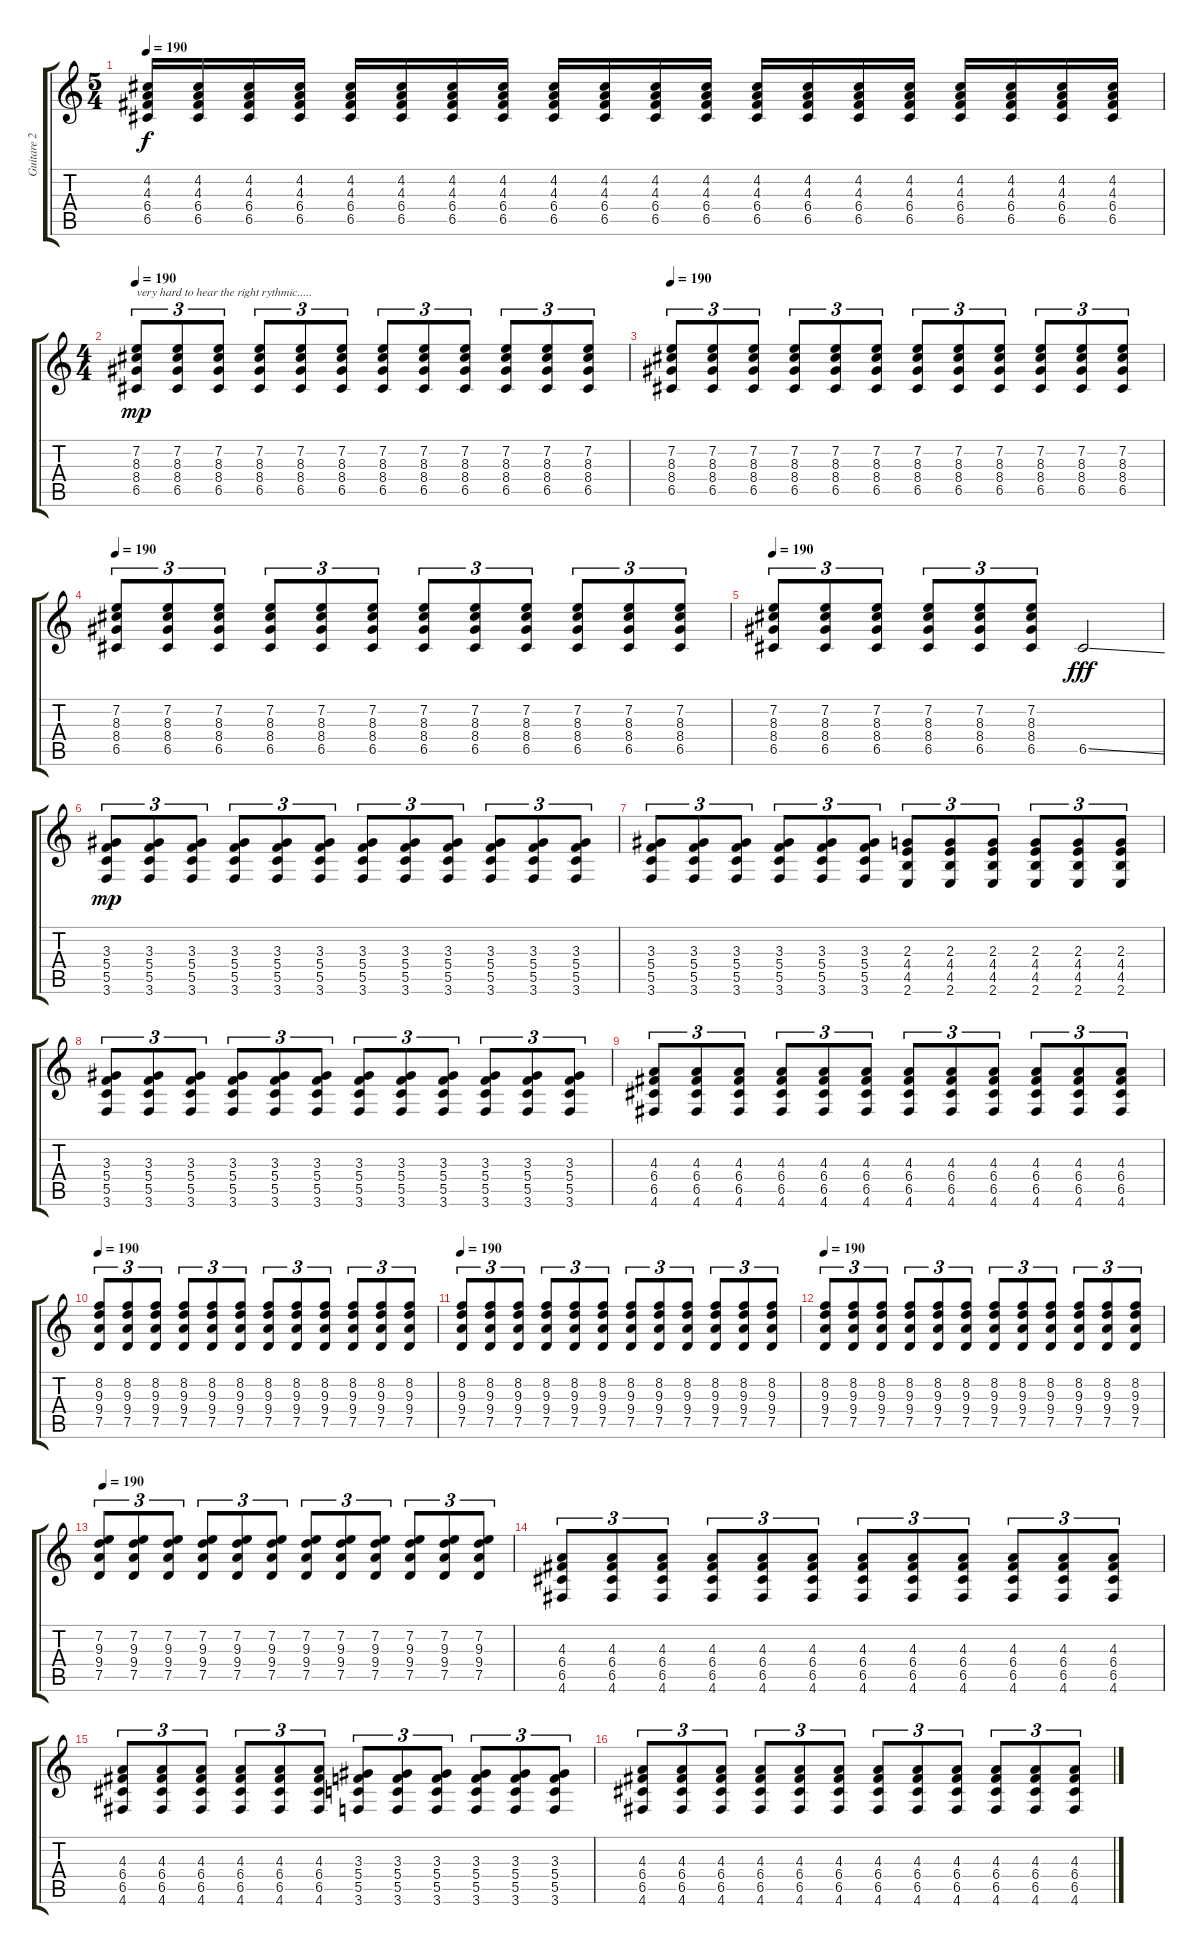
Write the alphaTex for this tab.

\track ("Guitare 2" "Guitare 2") {instrument overdrivenguitar}
\staff {score tabs}
\tuning (D4 A3 F3 C3 G2 D2) {hide}
\ts (5 4)
\tempo 190
\clef g2
\ks c
(4.2 4.3 6.4 6.5).16{dy f} (4.2 4.3 6.4 6.5).16 (4.2 4.3 6.4 6.5).16 (4.2 4.3 6.4 6.5).16 (4.2 4.3 6.4 6.5).16 (4.2 4.3 6.4 6.5).16 (4.2 4.3 6.4 6.5).16 (4.2 4.3 6.4 6.5).16 (4.2 4.3 6.4 6.5).16 (4.2 4.3 6.4 6.5).16 (4.2 4.3 6.4 6.5).16 (4.2 4.3 6.4 6.5).16 (4.2 4.3 6.4 6.5).16 (4.2 4.3 6.4 6.5).16 (4.2 4.3 6.4 6.5).16 (4.2 4.3 6.4 6.5).16 (4.2 4.3 6.4 6.5).16 (4.2 4.3 6.4 6.5).16 (4.2 4.3 6.4 6.5).16 (4.2 4.3 6.4 6.5).16 |
\ts (4 4)
\tempo 190
(7.2 8.3 8.4 6.5).8{tu (3 2) txt "very hard to hear the right rythmic....." dy mp volume 12 balance 16} (7.2 8.3 8.4 6.5).8{tu (3 2)} (7.2 8.3 8.4 6.5).8{tu (3 2)} (7.2 8.3 8.4 6.5).8{tu (3 2)} (7.2 8.3 8.4 6.5).8{tu (3 2)} (7.2 8.3 8.4 6.5).8{tu (3 2)} (7.2 8.3 8.4 6.5).8{tu (3 2)} (7.2 8.3 8.4 6.5).8{tu (3 2)} (7.2 8.3 8.4 6.5).8{tu (3 2)} (7.2 8.3 8.4 6.5).8{tu (3 2)} (7.2 8.3 8.4 6.5).8{tu (3 2)} (7.2 8.3 8.4 6.5).8{tu (3 2)} |
\tempo 190
(7.2 8.3 8.4 6.5).8{tu (3 2)} (7.2 8.3 8.4 6.5).8{tu (3 2)} (7.2 8.3 8.4 6.5).8{tu (3 2)} (7.2 8.3 8.4 6.5).8{tu (3 2)} (7.2 8.3 8.4 6.5).8{tu (3 2)} (7.2 8.3 8.4 6.5).8{tu (3 2)} (7.2 8.3 8.4 6.5).8{tu (3 2)} (7.2 8.3 8.4 6.5).8{tu (3 2)} (7.2 8.3 8.4 6.5).8{tu (3 2)} (7.2 8.3 8.4 6.5).8{tu (3 2)} (7.2 8.3 8.4 6.5).8{tu (3 2)} (7.2 8.3 8.4 6.5).8{tu (3 2)} |
\tempo 190
(7.2 8.3 8.4 6.5).8{tu (3 2)} (7.2 8.3 8.4 6.5).8{tu (3 2)} (7.2 8.3 8.4 6.5).8{tu (3 2)} (7.2 8.3 8.4 6.5).8{tu (3 2)} (7.2 8.3 8.4 6.5).8{tu (3 2)} (7.2 8.3 8.4 6.5).8{tu (3 2)} (7.2 8.3 8.4 6.5).8{tu (3 2)} (7.2 8.3 8.4 6.5).8{tu (3 2)} (7.2 8.3 8.4 6.5).8{tu (3 2)} (7.2 8.3 8.4 6.5).8{tu (3 2)} (7.2 8.3 8.4 6.5).8{tu (3 2)} (7.2 8.3 8.4 6.5).8{tu (3 2)} |
\tempo 190
(7.2 8.3 8.4 6.5).8{tu (3 2)} (7.2 8.3 8.4 6.5).8{tu (3 2)} (7.2 8.3 8.4 6.5).8{tu (3 2)} (7.2 8.3 8.4 6.5).8{tu (3 2)} (7.2 8.3 8.4 6.5).8{tu (3 2)} (7.2 8.3 8.4 6.5).8{tu (3 2)} 6.5{ss}.2{dy fff} |
(3.3 5.4 5.5 3.6).8{tu (3 2) dy mp} (3.3 5.4 5.5 3.6).8{tu (3 2)} (3.3 5.4 5.5 3.6).8{tu (3 2)} (3.3 5.4 5.5 3.6).8{tu (3 2)} (3.3 5.4 5.5 3.6).8{tu (3 2)} (3.3 5.4 5.5 3.6).8{tu (3 2)} (3.3 5.4 5.5 3.6).8{tu (3 2)} (3.3 5.4 5.5 3.6).8{tu (3 2)} (3.3 5.4 5.5 3.6).8{tu (3 2)} (3.3 5.4 5.5 3.6).8{tu (3 2)} (3.3 5.4 5.5 3.6).8{tu (3 2)} (3.3 5.4 5.5 3.6).8{tu (3 2)} |
(3.3 5.4 5.5 3.6).8{tu (3 2)} (3.3 5.4 5.5 3.6).8{tu (3 2)} (3.3 5.4 5.5 3.6).8{tu (3 2)} (3.3 5.4 5.5 3.6).8{tu (3 2)} (3.3 5.4 5.5 3.6).8{tu (3 2)} (3.3 5.4 5.5 3.6).8{tu (3 2)} (2.3 4.4 4.5 2.6).8{tu (3 2)} (2.3 4.4 4.5 2.6).8{tu (3 2)} (2.3 4.4 4.5 2.6).8{tu (3 2)} (2.3 4.4 4.5 2.6).8{tu (3 2)} (2.3 4.4 4.5 2.6).8{tu (3 2)} (2.3 4.4 4.5 2.6).8{tu (3 2)} |
(3.3 5.4 5.5 3.6).8{tu (3 2)} (3.3 5.4 5.5 3.6).8{tu (3 2)} (3.3 5.4 5.5 3.6).8{tu (3 2)} (3.3 5.4 5.5 3.6).8{tu (3 2)} (3.3 5.4 5.5 3.6).8{tu (3 2)} (3.3 5.4 5.5 3.6).8{tu (3 2)} (3.3 5.4 5.5 3.6).8{tu (3 2)} (3.3 5.4 5.5 3.6).8{tu (3 2)} (3.3 5.4 5.5 3.6).8{tu (3 2)} (3.3 5.4 5.5 3.6).8{tu (3 2)} (3.3 5.4 5.5 3.6).8{tu (3 2)} (3.3 5.4 5.5 3.6).8{tu (3 2)} |
(4.3 6.4 6.5 4.6).8{tu (3 2)} (4.3 6.4 6.5 4.6).8{tu (3 2)} (4.3 6.4 6.5 4.6).8{tu (3 2)} (4.3 6.4 6.5 4.6).8{tu (3 2)} (4.3 6.4 6.5 4.6).8{tu (3 2)} (4.3 6.4 6.5 4.6).8{tu (3 2)} (4.3 6.4 6.5 4.6).8{tu (3 2)} (4.3 6.4 6.5 4.6).8{tu (3 2)} (4.3 6.4 6.5 4.6).8{tu (3 2)} (4.3 6.4 6.5 4.6).8{tu (3 2)} (4.3 6.4 6.5 4.6).8{tu (3 2)} (4.3 6.4 6.5 4.6).8{tu (3 2)} |
\tempo 190
(8.2 9.3 9.4 7.5).8{tu (3 2)} (8.2 9.3 9.4 7.5).8{tu (3 2)} (8.2 9.3 9.4 7.5).8{tu (3 2)} (8.2 9.3 9.4 7.5).8{tu (3 2)} (8.2 9.3 9.4 7.5).8{tu (3 2)} (8.2 9.3 9.4 7.5).8{tu (3 2)} (8.2 9.3 9.4 7.5).8{tu (3 2)} (8.2 9.3 9.4 7.5).8{tu (3 2)} (8.2 9.3 9.4 7.5).8{tu (3 2)} (8.2 9.3 9.4 7.5).8{tu (3 2)} (8.2 9.3 9.4 7.5).8{tu (3 2)} (8.2 9.3 9.4 7.5).8{tu (3 2)} |
\tempo 190
(8.2 9.3 9.4 7.5).8{tu (3 2)} (8.2 9.3 9.4 7.5).8{tu (3 2)} (8.2 9.3 9.4 7.5).8{tu (3 2)} (8.2 9.3 9.4 7.5).8{tu (3 2)} (8.2 9.3 9.4 7.5).8{tu (3 2)} (8.2 9.3 9.4 7.5).8{tu (3 2)} (8.2 9.3 9.4 7.5).8{tu (3 2)} (8.2 9.3 9.4 7.5).8{tu (3 2)} (8.2 9.3 9.4 7.5).8{tu (3 2)} (8.2 9.3 9.4 7.5).8{tu (3 2)} (8.2 9.3 9.4 7.5).8{tu (3 2)} (8.2 9.3 9.4 7.5).8{tu (3 2)} |
\tempo 190
(8.2 9.3 9.4 7.5).8{tu (3 2)} (8.2 9.3 9.4 7.5).8{tu (3 2)} (8.2 9.3 9.4 7.5).8{tu (3 2)} (8.2 9.3 9.4 7.5).8{tu (3 2)} (8.2 9.3 9.4 7.5).8{tu (3 2)} (8.2 9.3 9.4 7.5).8{tu (3 2)} (8.2 9.3 9.4 7.5).8{tu (3 2)} (8.2 9.3 9.4 7.5).8{tu (3 2)} (8.2 9.3 9.4 7.5).8{tu (3 2)} (8.2 9.3 9.4 7.5).8{tu (3 2)} (8.2 9.3 9.4 7.5).8{tu (3 2)} (8.2 9.3 9.4 7.5).8{tu (3 2)} |
\tempo 190
(7.2 9.3 9.4 7.5).8{tu (3 2)} (7.2 9.3 9.4 7.5).8{tu (3 2)} (7.2 9.3 9.4 7.5).8{tu (3 2)} (7.2 9.3 9.4 7.5).8{tu (3 2)} (7.2 9.3 9.4 7.5).8{tu (3 2)} (7.2 9.3 9.4 7.5).8{tu (3 2)} (7.2 9.3 9.4 7.5).8{tu (3 2)} (7.2 9.3 9.4 7.5).8{tu (3 2)} (7.2 9.3 9.4 7.5).8{tu (3 2)} (7.2 9.3 9.4 7.5).8{tu (3 2)} (7.2 9.3 9.4 7.5).8{tu (3 2)} (7.2 9.3 9.4 7.5).8{tu (3 2)} |
(4.3 6.4 6.5 4.6).8{tu (3 2)} (4.3 6.4 6.5 4.6).8{tu (3 2)} (4.3 6.4 6.5 4.6).8{tu (3 2)} (4.3 6.4 6.5 4.6).8{tu (3 2)} (4.3 6.4 6.5 4.6).8{tu (3 2)} (4.3 6.4 6.5 4.6).8{tu (3 2)} (4.3 6.4 6.5 4.6).8{tu (3 2)} (4.3 6.4 6.5 4.6).8{tu (3 2)} (4.3 6.4 6.5 4.6).8{tu (3 2)} (4.3 6.4 6.5 4.6).8{tu (3 2)} (4.3 6.4 6.5 4.6).8{tu (3 2)} (4.3 6.4 6.5 4.6).8{tu (3 2)} |
(4.3 6.4 6.5 4.6).8{tu (3 2)} (4.3 6.4 6.5 4.6).8{tu (3 2)} (4.3 6.4 6.5 4.6).8{tu (3 2)} (4.3 6.4 6.5 4.6).8{tu (3 2)} (4.3 6.4 6.5 4.6).8{tu (3 2)} (4.3 6.4 6.5 4.6).8{tu (3 2)} (3.3 5.4 5.5 3.6).8{tu (3 2)} (3.3 5.4 5.5 3.6).8{tu (3 2)} (3.3 5.4 5.5 3.6).8{tu (3 2)} (3.3 5.4 5.5 3.6).8{tu (3 2)} (3.3 5.4 5.5 3.6).8{tu (3 2)} (3.3 5.4 5.5 3.6).8{tu (3 2)} |
(4.3 6.4 6.5 4.6).8{tu (3 2)} (4.3 6.4 6.5 4.6).8{tu (3 2)} (4.3 6.4 6.5 4.6).8{tu (3 2)} (4.3 6.4 6.5 4.6).8{tu (3 2)} (4.3 6.4 6.5 4.6).8{tu (3 2)} (4.3 6.4 6.5 4.6).8{tu (3 2)} (4.3 6.4 6.5 4.6).8{tu (3 2)} (4.3 6.4 6.5 4.6).8{tu (3 2)} (4.3 6.4 6.5 4.6).8{tu (3 2)} (4.3 6.4 6.5 4.6).8{tu (3 2)} (4.3 6.4 6.5 4.6).8{tu (3 2)} (4.3 6.4 6.5 4.6).8{tu (3 2)}
